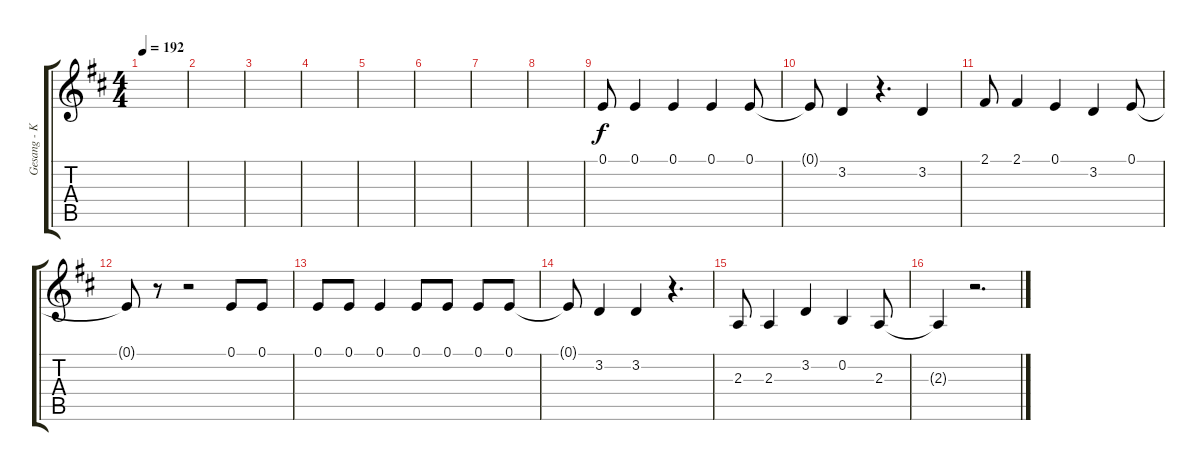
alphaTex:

\track ("Gesang - Kuddel / Breiti" "Gesang - K") {instrument bassoon}
\staff {score tabs}
\tuning (E4 B3 G3 D3 A2 E2) {hide}
\ts (4 4)
\tempo 192
\clef g2
\ks d
|
|
|
|
|
|
|
|
0.1.8 0.1.4 0.1.4 0.1.4 0.1.8 |
0.1{t}.8 3.2.4 r.4{d} 3.2.4 |
2.1.8 2.1.4 0.1.4 3.2.4 0.1.8 |
0.1{t}.8 r.8 r.2 0.1.8 0.1.8 |
0.1.8 0.1.8 0.1.4 0.1.8 0.1.8 0.1.8 0.1.8 |
0.1{t}.8 3.2.4 3.2.4 r.4{d} |
2.3.8 2.3.4 3.2.4 0.2.4 2.3.8 |
2.3{t}.4 r.2{d}
